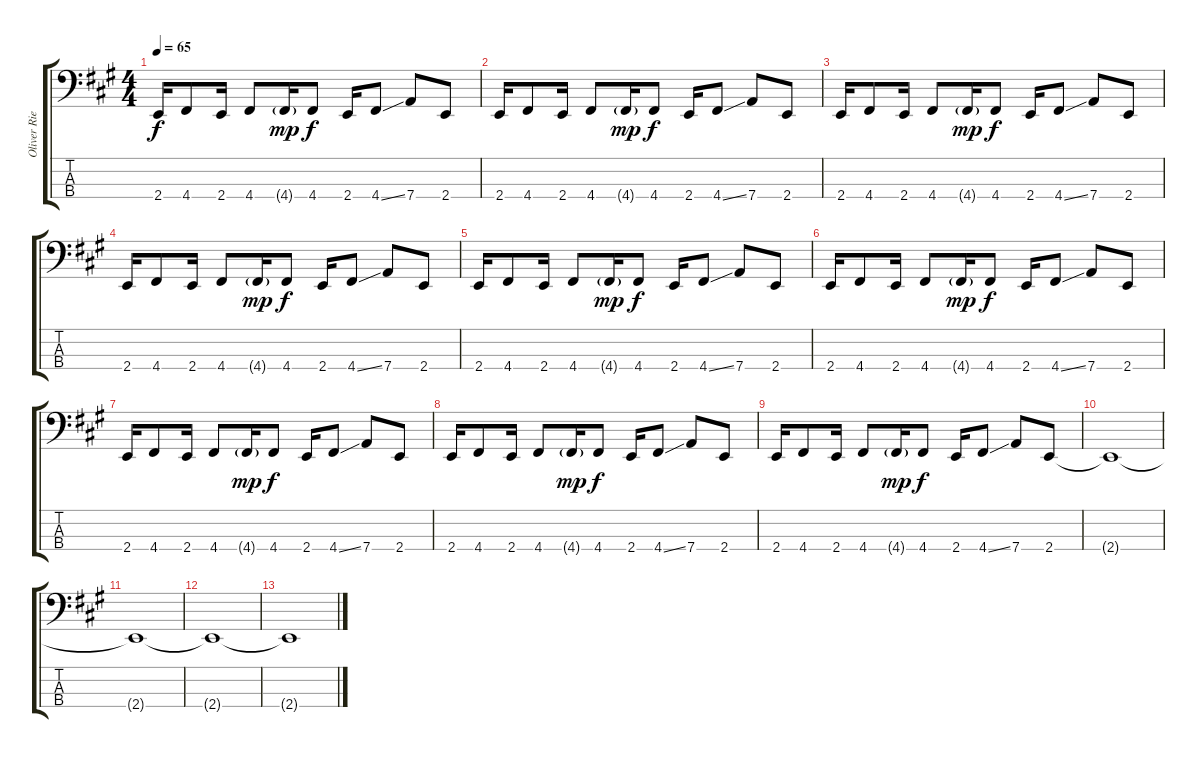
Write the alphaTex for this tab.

\track ("Oliver Riedel - Bass" "Oliver Rie") {instrument electricbassfinger}
\staff {score tabs}
\tuning (G2 D2 A1 D1) {hide}
\ts (4 4)
\tempo 65
\clef f4
\ks a
2.4.16{dy f} 4.4.8 2.4.16 4.4.8 4.4{g}.16{dy mp} 4.4.8{dy f} 2.4.16 4.4{ss}.8 7.4.8 2.4.8 |
2.4.16 4.4.8 2.4.16 4.4.8 4.4{g}.16{dy mp} 4.4.8{dy f} 2.4.16 4.4{ss}.8 7.4.8 2.4.8 |
2.4.16 4.4.8 2.4.16 4.4.8 4.4{g}.16{dy mp} 4.4.8{dy f} 2.4.16 4.4{ss}.8 7.4.8 2.4.8 |
2.4.16 4.4.8 2.4.16 4.4.8 4.4{g}.16{dy mp} 4.4.8{dy f} 2.4.16 4.4{ss}.8 7.4.8 2.4.8 |
2.4.16 4.4.8 2.4.16 4.4.8 4.4{g}.16{dy mp} 4.4.8{dy f} 2.4.16 4.4{ss}.8 7.4.8 2.4.8 |
2.4.16 4.4.8 2.4.16 4.4.8 4.4{g}.16{dy mp} 4.4.8{dy f} 2.4.16 4.4{ss}.8 7.4.8 2.4.8 |
2.4.16 4.4.8 2.4.16 4.4.8 4.4{g}.16{dy mp} 4.4.8{dy f} 2.4.16 4.4{ss}.8 7.4.8 2.4.8 |
2.4.16 4.4.8 2.4.16 4.4.8 4.4{g}.16{dy mp} 4.4.8{dy f} 2.4.16 4.4{ss}.8 7.4.8 2.4.8 |
2.4.16 4.4.8 2.4.16 4.4.8 4.4{g}.16{dy mp} 4.4.8{dy f} 2.4.16 4.4{ss}.8 7.4.8 2.4.8 |
2.4{t}.1{volume 0} |
2.4{t}.1 |
2.4{t}.1 |
2.4{t}.1
